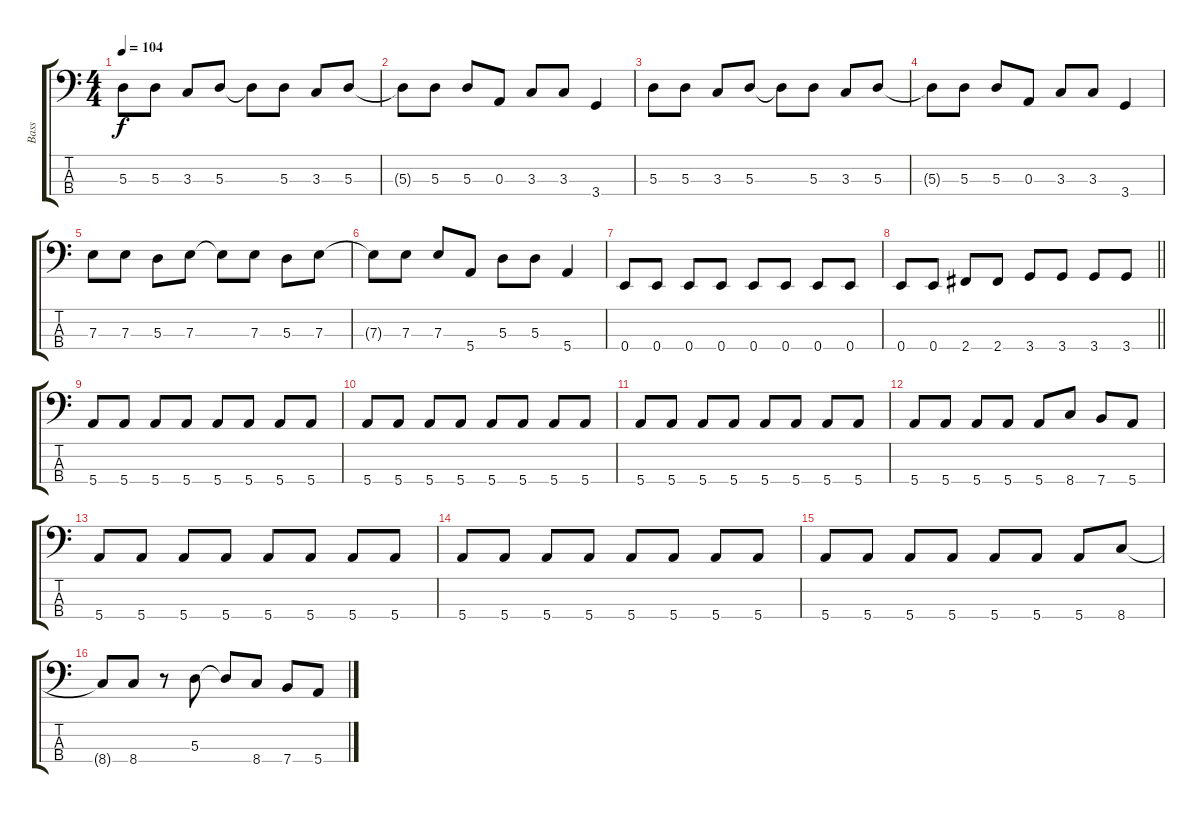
\track ("Bass" "Bass") {instrument electricbasspick}
\staff {score tabs}
\tuning (G2 D2 A1 E1) {hide}
\ts (4 4)
\tempo 104
\clef f4
\ks c
5.3{t}.8{dy f} 5.3.8 3.3.8 5.3.8 5.3{t}.8 5.3.8 3.3.8 5.3.8 |
5.3{t}.8 5.3.8 5.3.8 0.3.8 3.3.8 3.3.8 3.4.4 |
5.3.8 5.3.8 3.3.8 5.3.8 5.3{t}.8 5.3.8 3.3.8 5.3.8 |
5.3{t}.8 5.3.8 5.3.8 0.3.8 3.3.8 3.3.8 3.4.4 |
7.3.8 7.3.8 5.3.8 7.3.8 7.3{t}.8 7.3.8 5.3.8 7.3.8 |
7.3{t}.8 7.3.8 7.3.8 5.4.8 5.3.8 5.3.8 5.4.4 |
0.4.8 0.4.8 0.4.8 0.4.8 0.4.8 0.4.8 0.4.8 0.4.8 |
\barLineRight lightlight
0.4.8 0.4.8 2.4.8 2.4.8 3.4.8 3.4.8 3.4.8 3.4.8 |
5.4.8 5.4.8 5.4.8 5.4.8 5.4.8 5.4.8 5.4.8 5.4.8 |
5.4.8 5.4.8 5.4.8 5.4.8 5.4.8 5.4.8 5.4.8 5.4.8 |
5.4.8 5.4.8 5.4.8 5.4.8 5.4.8 5.4.8 5.4.8 5.4.8 |
5.4.8 5.4.8 5.4.8 5.4.8 5.4.8 8.4.8 7.4.8 5.4.8 |
5.4.8 5.4.8 5.4.8 5.4.8 5.4.8 5.4.8 5.4.8 5.4.8 |
5.4.8 5.4.8 5.4.8 5.4.8 5.4.8 5.4.8 5.4.8 5.4.8 |
5.4.8 5.4.8 5.4.8 5.4.8 5.4.8 5.4.8 5.4.8 8.4.8 |
8.4{t}.8 8.4.8 r.8 5.3.8 5.3{t}.8 8.4.8 7.4.8 5.4.8
